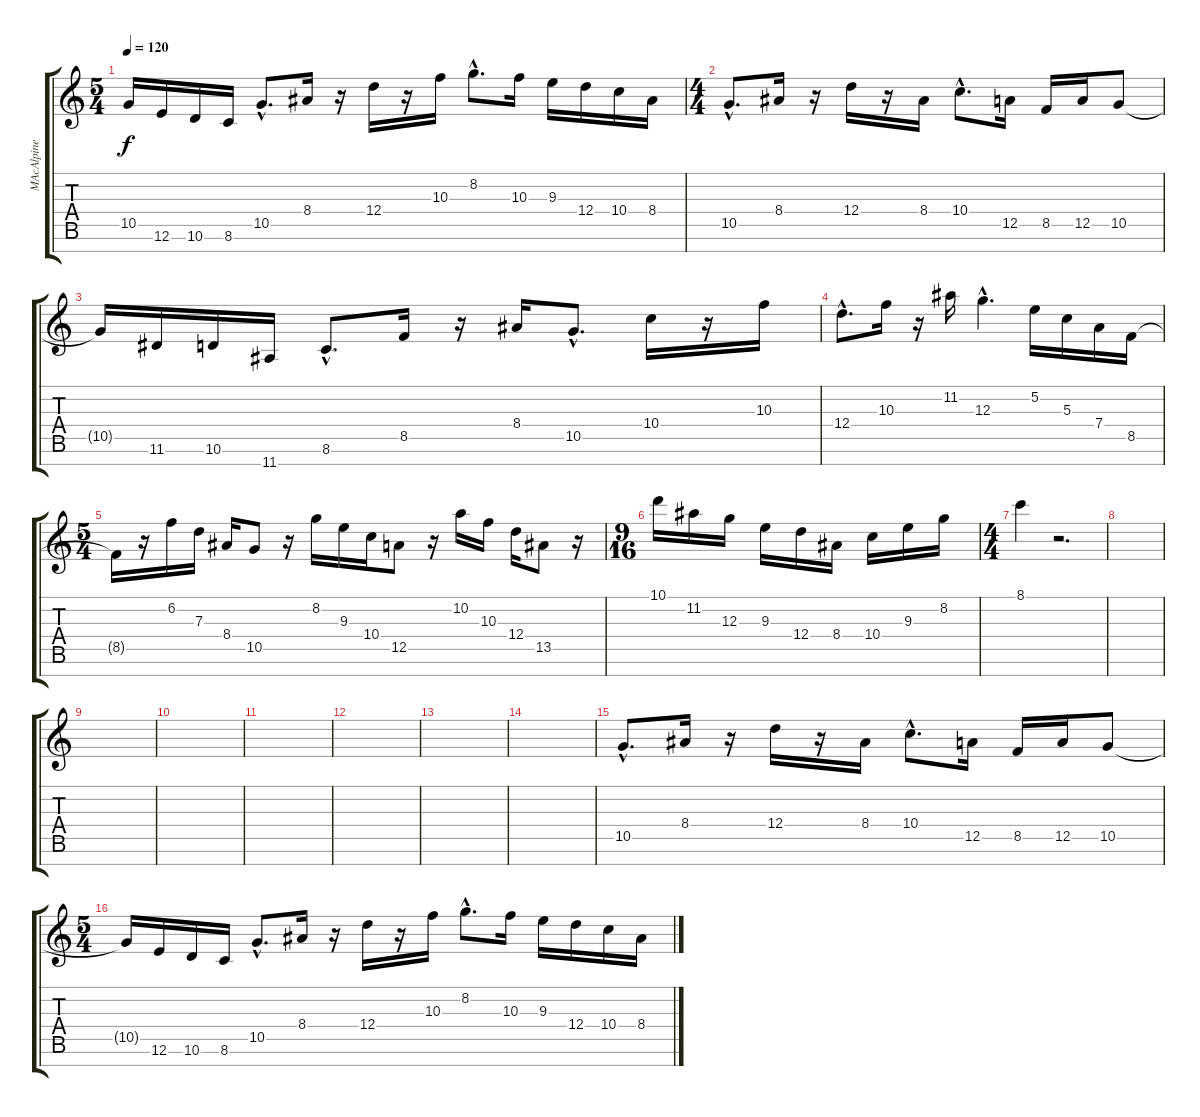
\track ("MAcAlpine Guitar" "MAcAlpine ") {instrument overdrivenguitar}
\staff {score tabs}
\tuning (E4 B3 G3 D3 A2 E2 B1) {hide}
\ts (5 4)
\tempo 120
\clef g2
\ks c
10.5{t}.16{dy f} 12.6.16 10.6.16 8.6.16 10.5{hac}.8{d} 8.4.16 r.16 12.4.16 r.16 10.3.16 8.2{hac}.8{d} 10.3.16 9.3.16 12.4.16 10.4.16 8.4.16 |
\ts (4 4)
10.5{hac}.8{d} 8.4.16 r.16 12.4.16 r.16 8.4.16 10.4{hac}.8{d} 12.5.16 8.5.16 12.5.16 10.5.8 |
10.5{t}.16 11.6.16 10.6.16 11.7.16 8.6{hac}.8{d} 8.5.16 r.16 8.4.16 10.5{hac}.8{d} 10.4.16 r.16 10.3.16 |
12.4{hac}.8{d} 10.3.16 r.16 11.2.16 12.3{hac}.4{d} 5.2.16 5.3.16 7.4.16 8.5.16 |
\ts (5 4)
8.5{t}.16 r.16 6.2.16 7.3.16 8.4.16 10.5.8 r.16 8.2.16 9.3.16 10.4.16 12.5.8 r.16 10.2.16 10.3.16 12.4.16 13.5.8 r.16 |
\ts (9 16)
10.1.16 11.2.16 12.3.16 9.3.16 12.4.16 8.4.16 10.4.16 9.3.16 8.2.16 |
\ts (4 4)
8.1.4 r.2{d} |
|
|
|
|
|
|
|
10.5{hac}.8{d} 8.4.16 r.16 12.4.16 r.16 8.4.16 10.4{hac}.8{d} 12.5.16 8.5.16 12.5.16 10.5.8 |
\ts (5 4)
10.5{t}.16 12.6.16 10.6.16 8.6.16 10.5{hac}.8{d} 8.4.16 r.16 12.4.16 r.16 10.3.16 8.2{hac}.8{d} 10.3.16 9.3.16 12.4.16 10.4.16 8.4.16
